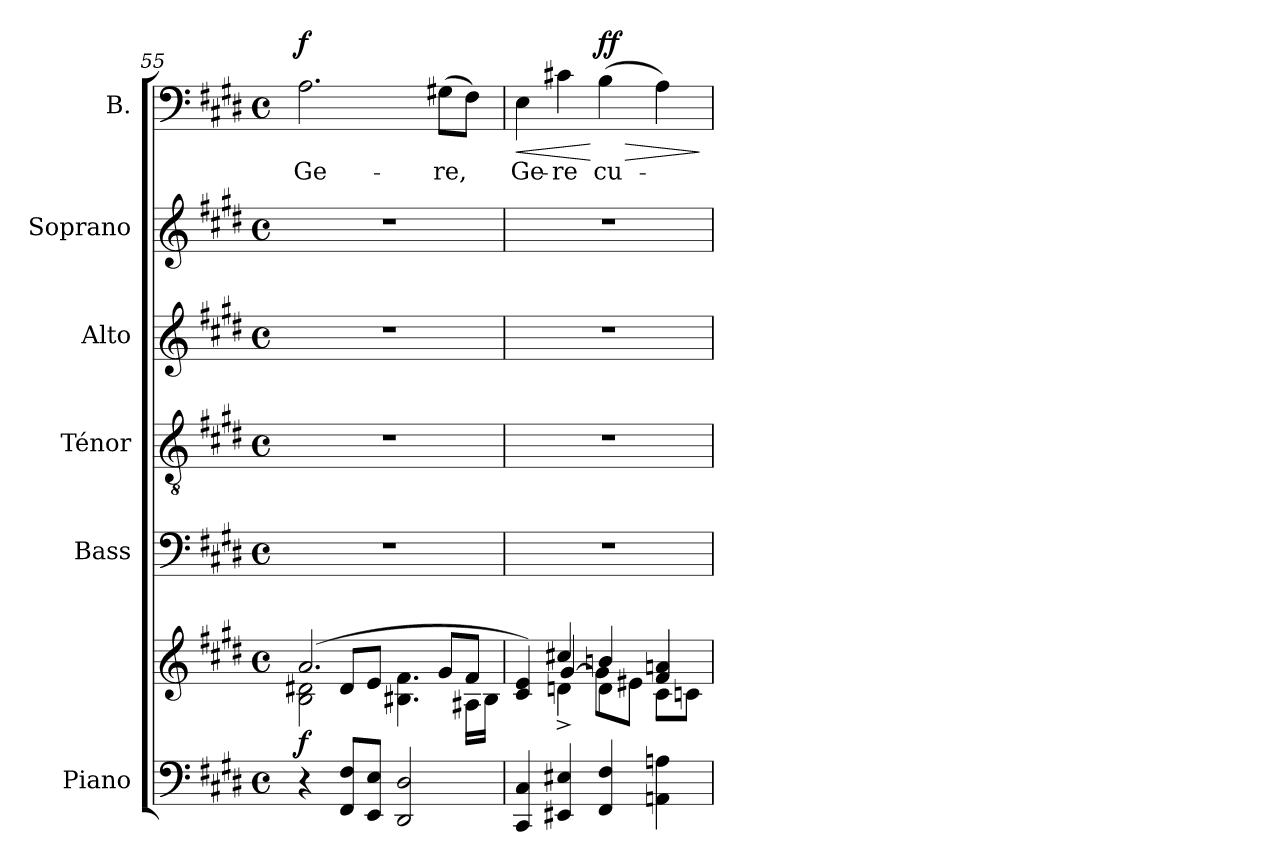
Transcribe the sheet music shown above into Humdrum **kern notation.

**kern	**kern	**dynam	**kern	**kern	**kern	**kern	**kern	**text	**dynam
*part6	*part6	*part6	*part5	*part4	*part3	*part2	*part1	*part1	*part1
*staff7	*staff6	*staff6/7	*staff5	*staff4	*staff3	*staff2	*staff1	*staff1	*staff1
*I"Piano	*	*	*I"Bass	*I"Ténor	*I"Alto	*I"Soprano	*I"B.	*	*
*I'Pno.	*	*	*I'B.	*I'T.	*I'A.	*I'S.	*I'B.	*	*
*clefF4	*clefG2	*	*clefF4	*clefGv2	*clefG2	*clefG2	*clefF4	*	*
*k[f#c#g#d#]	*k[f#c#g#d#]	*	*k[f#c#g#d#]	*k[f#c#g#d#]	*k[f#c#g#d#]	*k[f#c#g#d#]	*k[f#c#g#d#]	*	*
*M4/4	*M4/4	*	*M4/4	*M4/4	*M4/4	*M4/4	*M4/4	*	*
*met(c)	*met(c)	*	*met(c)	*met(c)	*met(c)	*met(c)	*met(c)	*	*
=55	=55	=55	=55	=55	=55	=55	=55	=55	=55
*	*^	*	*	*	*	*	*	*	*
*	*	*^	*	*	*	*	*	*	*	*
!	!	!	!	!LO:DY:a=2	!	!	!	!	!	!	!LO:DY:a
4r	(2.a/	2B\ 2d#X\	4ryy	f	1r	1r	1r	1r	2.A\	Ge-	f
8FF#/ 8F#/L	.	.	8d#/L	.	.	.	.	.	.	.	.
8EE/ 8E/J	.	.	8e/J	.	.	.	.	.	.	.	.
2DD#/ 2D#/	.	4.B#X\ 4.f#\	2ryy	.	.	.	.	.	.	.	.
.	8g#/L	.	.	.	.	.	.	.	(8G#X\L	-re,	.
.	8f#/J	16A#X\LL	.	.	.	.	.	.	8F#\J)	.	.
.	.	16B#\JJ	.	.	.	.	.	.	.	.	.
=56	=56	=56	=56	=56	=56	=56	=56	=56	=56	=56	=56
!	!	!	!	!	!	!	!	!	!	!	!LO:HP:b
4CC#/ 4C#/	4c#/ 4e/)	4ryy	4ryy	.	1r	1r	1r	1r	4E\	Ge-	<
4EE#X/ 4E#X/	4cc#X/	4dn^\	[4g#/	.	.	.	.	.	4c#X\	-re	.
!	!	!	!	!	!	!	!	!	!	!	!LO:HP:n=1:b
!	!	!	!	!	!	!	!	!	!	!	!LO:DY:n=1:a
4FF#/ 4F#/	4bn/	4d\	8g#\L]	.	.	.	.	.	(4B\	cu-	[ > ff
.	.	.	8e#X\J	.	.	.	.	.	.	.	.
4AAn\ 4An\	4f#/ 4an/	8c#\L	4ryy	.	.	.	.	.	4A\)	.	.
.	.	8cn\J	.	.	.	.	.	.	.	.	.
*	*v	*v	*v	*	*	*	*	*	*	*	*
.	.	.	.	.	.	.	.	.	]
=	=	=	=	=	=	=	=	=	=
*-	*-	*-	*-	*-	*-	*-	*-	*-	*-
